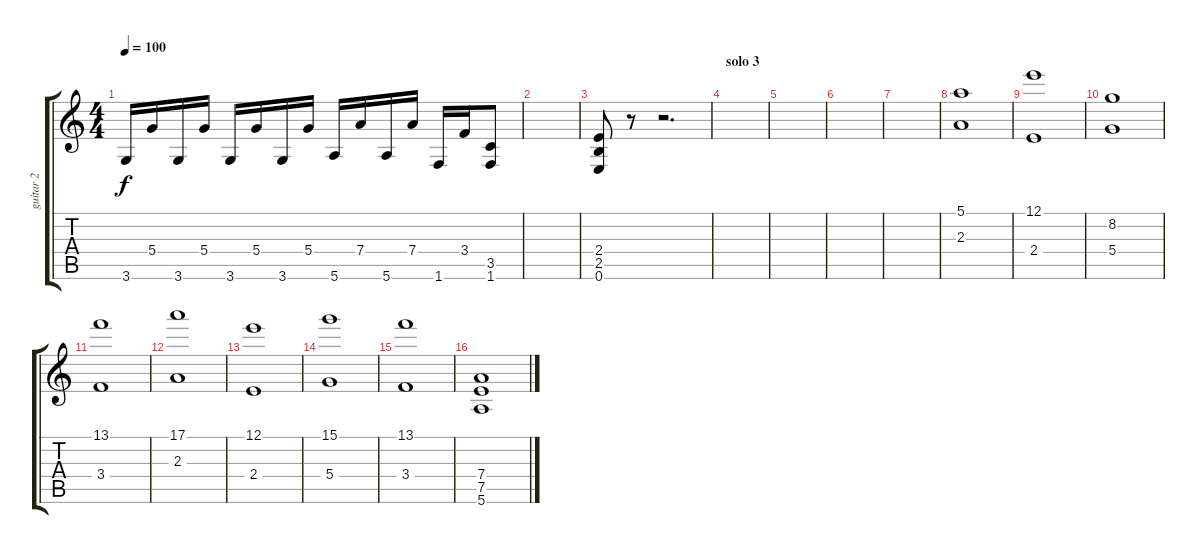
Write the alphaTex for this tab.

\track ("guitar 2" "guitar 2") {instrument distortionguitar}
\staff {score tabs}
\tuning (E4 B3 G3 D3 A2 E2) {hide}
\ts (4 4)
\tempo 100
\clef g2
\ks c
3.6.16{dy f} 5.4.16 3.6.16 5.4.16 3.6.16 5.4.16 3.6.16 5.4.16 5.6.16 7.4.16 5.6.16 7.4.16 1.6.16 3.4.16 (3.5 1.6).8 |
|
(2.4 2.5 0.6).8 r.8 r.2{d} |
\section ("" "solo 3")
|
|
|
|
(5.1 2.3).1{volume 9 instrument stringensemble2} |
(12.1 2.4).1 |
(8.2 5.4).1 |
(13.1 3.4).1 |
(17.1 2.3).1 |
(12.1 2.4).1 |
(15.1 5.4).1 |
(13.1 3.4).1 |
(7.4 7.5 5.6).1
